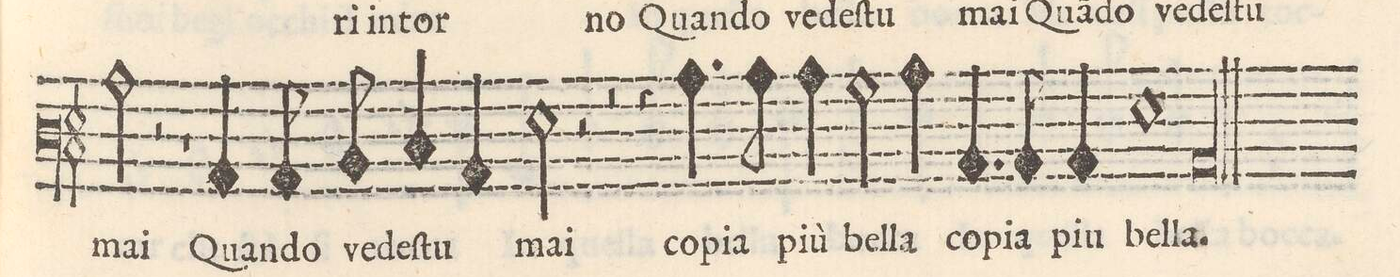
**kern	**text
*I"BASSO	*
*clefF3	*
*k[]	*
*met(c)	*
*M2/1	*
2c\	mai
2r	.
1r	.
=32-	=32-
4C/	Quan-
8C/	-do
8D/	ve-
4E/	-deſ-
4C/	-tu
2G\	mai
2r	.
=33-	=33-
2r	.
4lr	.
4.c\	co-
8c\	-pia
4c\	più
2B\	bel-
=34-	=34-
4c\	-la
4.C/	co-
8C/	-pia
4C/	piu
1G	bel-
=35-	=35-
00C	-la.
=36-	=36-
=-	=-
*-	*-
